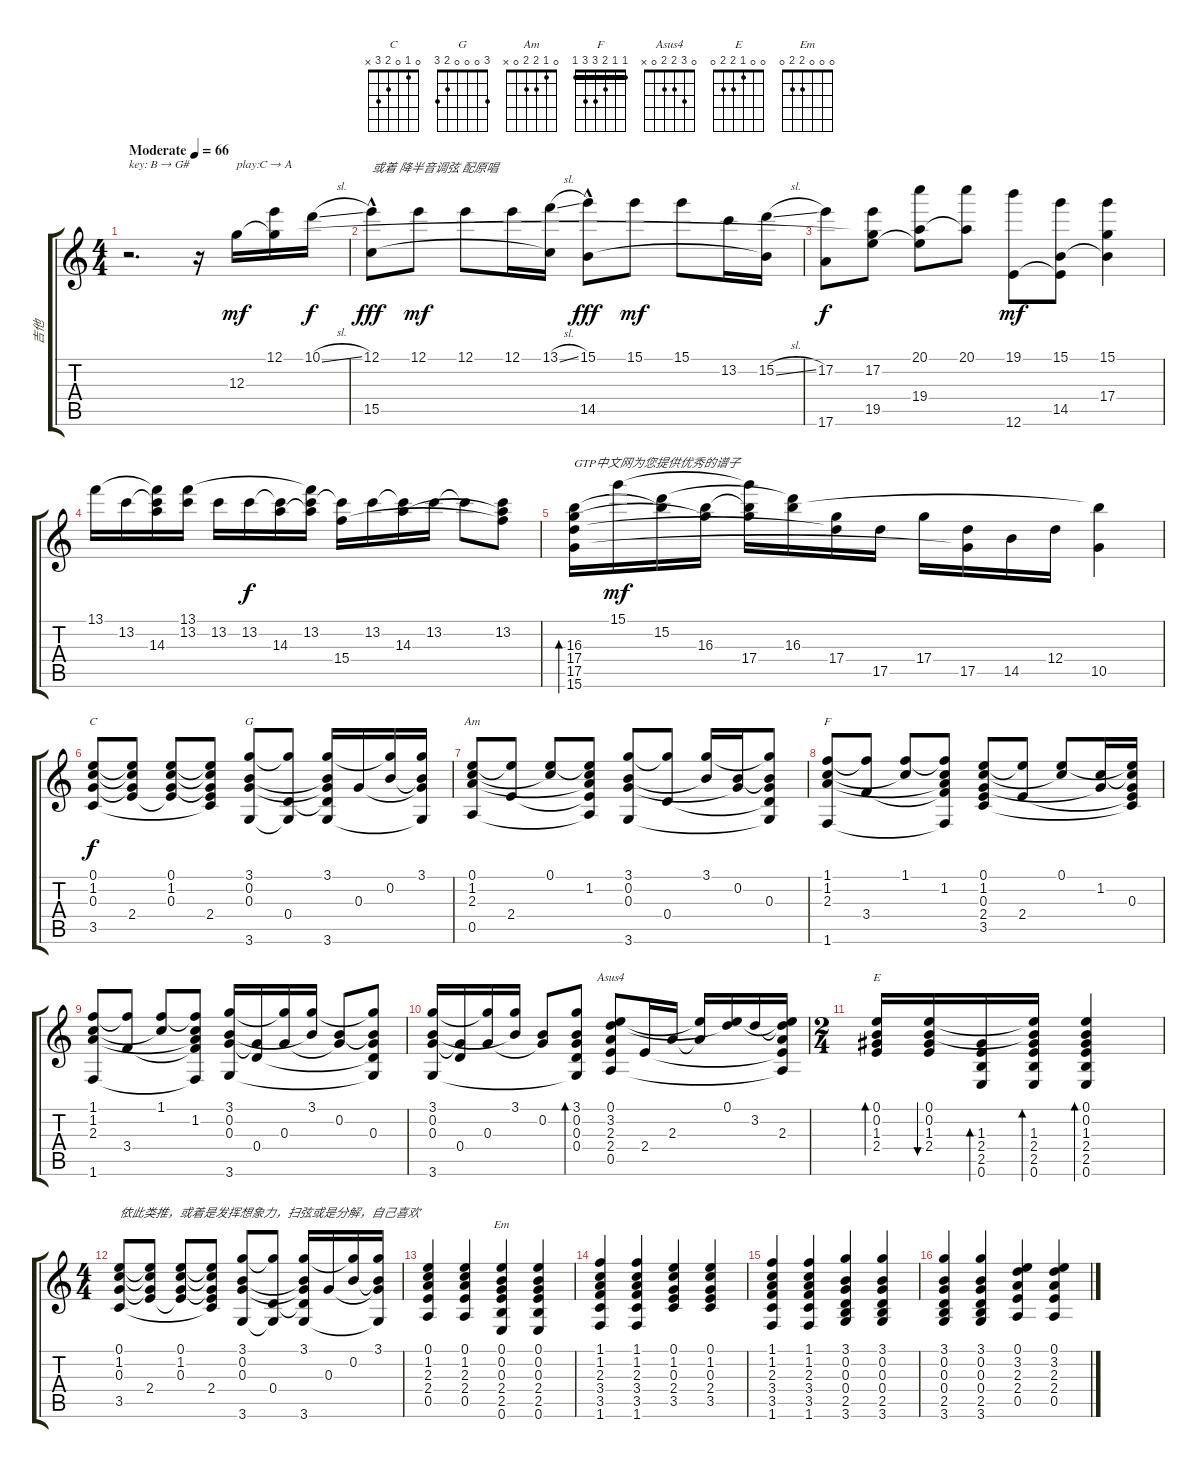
\track ("吉他" "吉他") {instrument acousticguitarnylon}
\staff {score tabs}
\tuning (E4 B3 G3 D3 A2 E2) {hide}
\chord ("C" 0 1 0 2 3 x)
\chord ("G" 3 0 0 0 2 3)
\chord ("Am" 0 1 2 2 0 x)
\chord ("F" 1 1 2 3 3 1) {barre 1}
\chord ("Asus4" 0 3 2 2 0 x)
\chord ("E" 0 0 1 2 2 0)
\chord ("Em" 0 0 0 2 2 0)
\ts (4 4)
\tempo (66 "Moderate")
\clef g2
\ks c
r.2{d txt "key: B → G#" dy mf instrument acousticguitarnylon} r.16 12.3.16{txt "play:C → A"} (12.1 12.3{t}).16 10.1{sl}.16{dy f} |
(12.1 15.5{hac}).8{txt "或着 降半音调弦 配原唱" dy fff} 12.1.8{dy mf} 12.1.8 12.1.16 (13.1{sl} 15.5{t}).16 (15.1 14.5{hac}).8{dy fff} 15.1.8{dy mf} 15.1.8 13.2.16 (15.2{sl} 14.5{t}).16 |
(17.2 17.6).8{dy f} (17.2 12.3{t} 19.5).8 (20.1 19.4 19.5{t}).8 (20.1 19.4{t}).8 (19.1 12.6).8{dy mf} (15.1 14.5 12.6{t}).8 (15.1 17.4 14.5{t}).4 |
13.1.16 13.2.16 (13.1{t} 13.2{t} 14.3).16 (13.1 13.2).16 13.2.16 13.2.16{dy f} (13.2{t} 14.3).16 (13.1{t} 13.2 14.3{t}).16 (13.2{t} 15.4).16 13.2.16 (13.2{t} 14.3).16 13.2.16 13.2{t}.8 (13.2 14.3{t} 15.4{t}).8 |
(16.3 17.4 17.5 15.6).16{bd 120 txt "GTP中文网为您提供优秀的谱子"} 15.1.16{dy mf} (15.2 16.3{t}).16 (16.3 17.4{t}).16 (15.1{t} 16.3{t} 17.4).16 (15.2{t} 16.3).16 (17.4 17.5{t}).16 17.5.16 17.4.16 (17.5 15.6{t}).16 14.5.16 12.4.16 (16.3{t} 10.5).4 |
(0.1 1.2 0.3 3.5).8{ch "C" dy f} (0.1{t} 1.2{t} 0.3{t} 2.4).8 (0.1 1.2 0.3 2.4{t}).8 (0.1{t} 1.2{t} 0.3{t} 2.4 3.5{t}).8 (3.1 0.2 0.3 3.6).8{ch "G"} (3.1{t} 0.4 3.6{t}).8 (3.1 0.2{t} 0.3{t} 0.4{t} 3.6).16 0.3.16 (3.1{t} 0.2).16 (3.1 0.2{t} 0.3{t} 3.6{t}).16 |
(0.1 1.2 2.3 0.5).8{ch "Am"} (0.1{t} 2.4).8 (0.1 1.2{t}).8 (0.1{t} 1.2 2.3{t} 2.4{t} 0.5{t}).8 (3.1 0.2 0.3 3.6).8 (3.1{t} 0.4).8 (3.1 0.2{t}).16 (0.2 0.3{t}).16 (3.1{t} 0.2{t} 0.3 0.4{t} 3.6{t}).8 |
(1.1 1.2 2.3 1.6).8{ch "F"} (1.1{t} 3.4).8 (1.1 1.2{t}).8 (1.1{t} 1.2 2.3{t} 3.4{t} 1.6{t}).8 (0.1 1.2 0.3 2.4 3.5).8 (0.1{t} 2.4).8 (0.1 1.2{t}).8 (1.2 0.3{t}).16 (0.1{t} 1.2{t} 0.3 2.4{t} 3.5{t}).16 |
(1.1 1.2 2.3 1.6).8 (1.1{t} 3.4).8 (1.1 1.2{t}).8 (1.1{t} 1.2 2.3{t} 3.4{t} 1.6{t}).8 (3.1 0.2 0.3 3.6).16 (0.3{t} 0.4).16 (3.1{t} 0.3).16 (3.1 0.2{t}).16 (0.2 0.3{t}).8 (3.1{t} 0.2{t} 0.3 0.4{t} 3.6{t}).8 |
(3.1 0.2 0.3 3.6).16 (0.3{t} 0.4).16 (3.1{t} 0.3).16 (3.1 0.2{t}).16 (0.2 0.3{t}).8 (3.1 0.2 0.3 0.4 3.6{t}).8{bd 240} (0.1 3.2 2.3 2.4 0.5).8{ch "Asus4"} 2.4.16 2.3.16 (0.1{t} 2.3{t}).16 (0.1 3.2{t}).16 3.2.16 (0.1{t} 3.2{t} 2.3 2.4{t} 0.5{t}).16 |
\ts (2 4)
(0.1 0.2 1.3 2.4).16{bd 240 ch "E"} (0.1 0.2 1.3 2.4).16{bu 240} (1.3 2.4 2.5 0.6).16{bd 240} (0.1{t} 0.2{t} 1.3 2.4 2.5 0.6).16{bd 240} (0.1 0.2 1.3 2.4 2.5 0.6).4{bd 120} |
\ts (4 4)
(0.1 1.2 0.3 3.5).8{txt "依此类推，或着是发挥想象力，扫弦或是分解，自己喜欢"} (0.1{t} 1.2{t} 0.3{t} 2.4).8 (0.1 1.2 0.3 2.4{t}).8 (0.1{t} 1.2{t} 0.3{t} 2.4 3.5{t}).8 (3.1 0.2 0.3 3.6).8 (3.1{t} 0.4 3.6{t}).8 (3.1 0.2{t} 0.3{t} 0.4{t} 3.6).16 0.3.16 (3.1{t} 0.2).16 (3.1 0.2{t} 0.3{t} 3.6{t}).16 |
(0.1 1.2 2.3 2.4 0.5).4 (0.1 1.2 2.3 2.4 0.5).4 (0.1 0.2 0.3 2.4 2.5 0.6).4{ch "Em"} (0.1 0.2 0.3 2.4 2.5 0.6).4 |
(1.1 1.2 2.3 3.4 3.5 1.6).4{txt ""} (1.1 1.2 2.3 3.4 3.5 1.6).4 (0.1 1.2 0.3 2.4 3.5).4 (0.1 1.2 0.3 2.4 3.5).4 |
(1.1 1.2 2.3 3.4 3.5 1.6).4 (1.1 1.2 2.3 3.4 3.5 1.6).4 (3.1 0.2 0.3 0.4 2.5 3.6).4 (3.1 0.2 0.3 0.4 2.5 3.6).4 |
(3.1 0.2 0.3 0.4 2.5 3.6).4 (3.1 0.2 0.3 0.4 2.5 3.6).4 (0.1 3.2 2.3 2.4 0.5).4 (0.1 3.2 2.3 2.4 0.5).4
